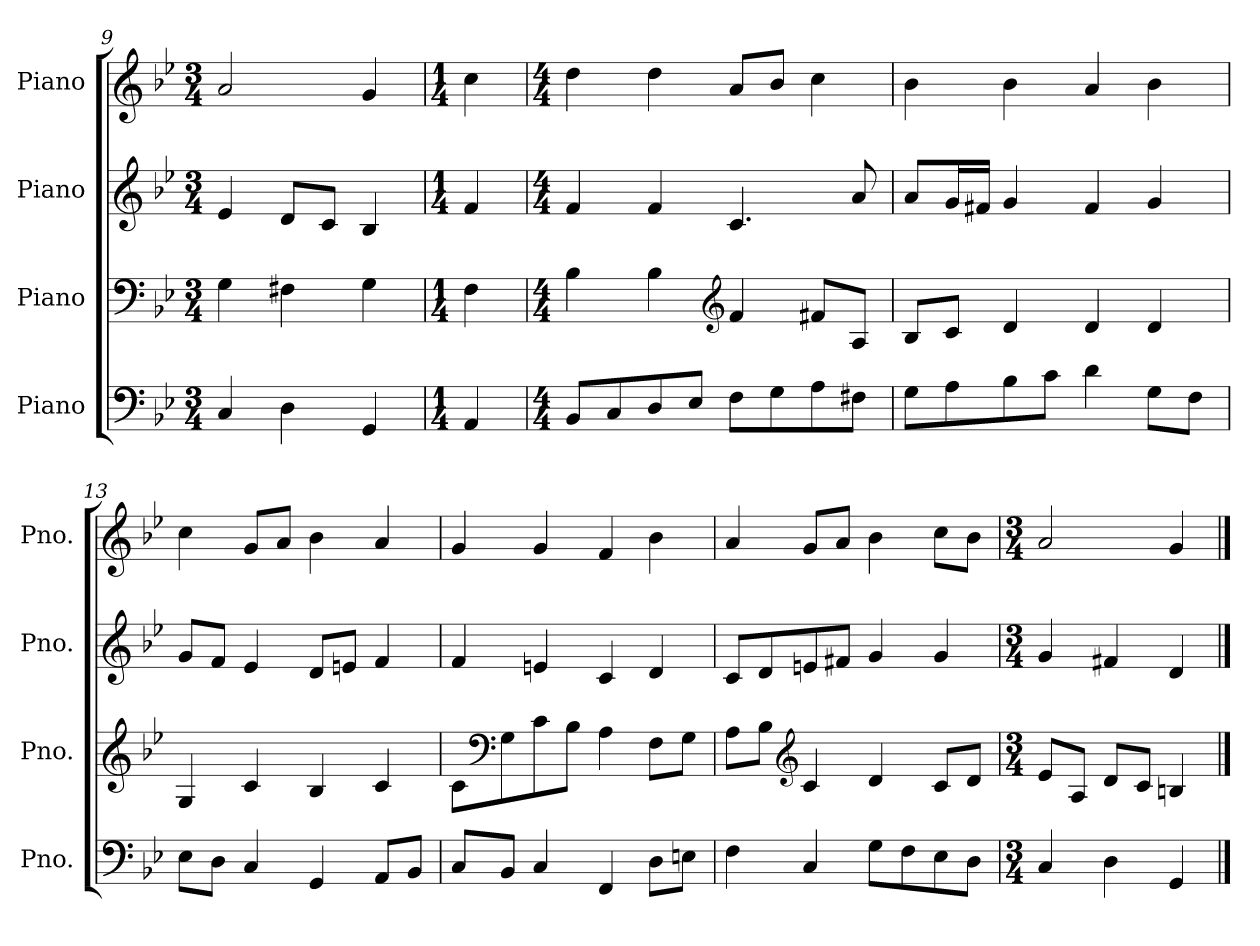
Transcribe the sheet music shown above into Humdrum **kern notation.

**kern	**kern	**kern	**kern
*part4	*part3	*part2	*part1
*staff4	*staff3	*staff2	*staff1
*I"Piano	*I"Piano	*I"Piano	*I"Piano
*I'Pno.	*I'Pno.	*I'Pno.	*I'Pno.
*clefF4	*clefF4	*clefG2	*clefG2
*k[b-e-]	*k[b-e-]	*k[b-e-]	*k[b-e-]
*M3/4	*M3/4	*M3/4	*M3/4
=9	=9	=9	=9
4C/	4G\	4e-/	2a/
4D\	4F#X\	8d/L	.
.	.	8c/J	.
4GG/	4G\	4B-/	4g/
=10	=10	=10	=10
*M1/4	*M1/4	*M1/4	*M1/4
4AA/	4F\	4f/	4cc\
!!LO:LB:g=z
=11	=11	=11	=11
*M4/4	*M4/4	*M4/4	*M4/4
8BB-/L	4B-\	4f/	4dd\
8C/	.	.	.
8D/	4B-\	4f/	4dd\
8E-/J	.	.	.
*	*clefG2	*	*
8F\L	4f/	4.c/	8a/L
8G\	.	.	8b-/J
8A\	8f#X/L	.	4cc\
8F#X\J	8A/J	8a/	.
=12	=12	=12	=12
8G\L	8B-/L	8a/L	4b-\
8A\	8c/J	16g/L	.
.	.	16f#X/JJ	.
8B-\	4d/	4g/	4b-\
8c\J	.	.	.
4d\	4d/	4f#/	4a/
8G\L	4d/	4g/	4b-\
8F\J	.	.	.
=13	=13	=13	=13
8E-\L	4G/	8g/L	4cc\
8D\J	.	8f/J	.
4C/	4c/	4e-/	8g/L
.	.	.	8a/J
4GG/	4B-/	8d/L	4b-\
.	.	8en/J	.
8AA/L	4c/	4f/	4a/
8BB-/J	.	.	.
=14	=14	=14	=14
8C/L	8c\L	4f/	4g/
*	*clefF4	*	*
8BB-/J	8G\	.	.
4C/	8c\	4en/	4g/
.	8B-\J	.	.
4FF/	4A\	4c/	4f/
8D\L	8F\L	4d/	4b-\
8En\J	8G\J	.	.
!!LO:PB:g=z
=15	=15	=15	=15
4F\	8A\L	8c/L	4a/
.	8B-\J	8d/	.
*	*clefG2	*	*
4C/	4c/	8en/	8g/L
.	.	8f#X/J	8a/J
8G\L	4d/	4g/	4b-\
8F\	.	.	.
8E-\	8c/L	4g/	8cc\L
8D\J	8d/J	.	8b-\J
=16	=16	=16	=16
*M3/4	*M3/4	*M3/4	*M3/4
4C/	8e-/L	4g/	2a/
.	8A/J	.	.
4D\	8d/L	4f#X/	.
.	8c/J	.	.
4GG/	4Bn/	4d/	4g/
==	==	==	==
*-	*-	*-	*-
